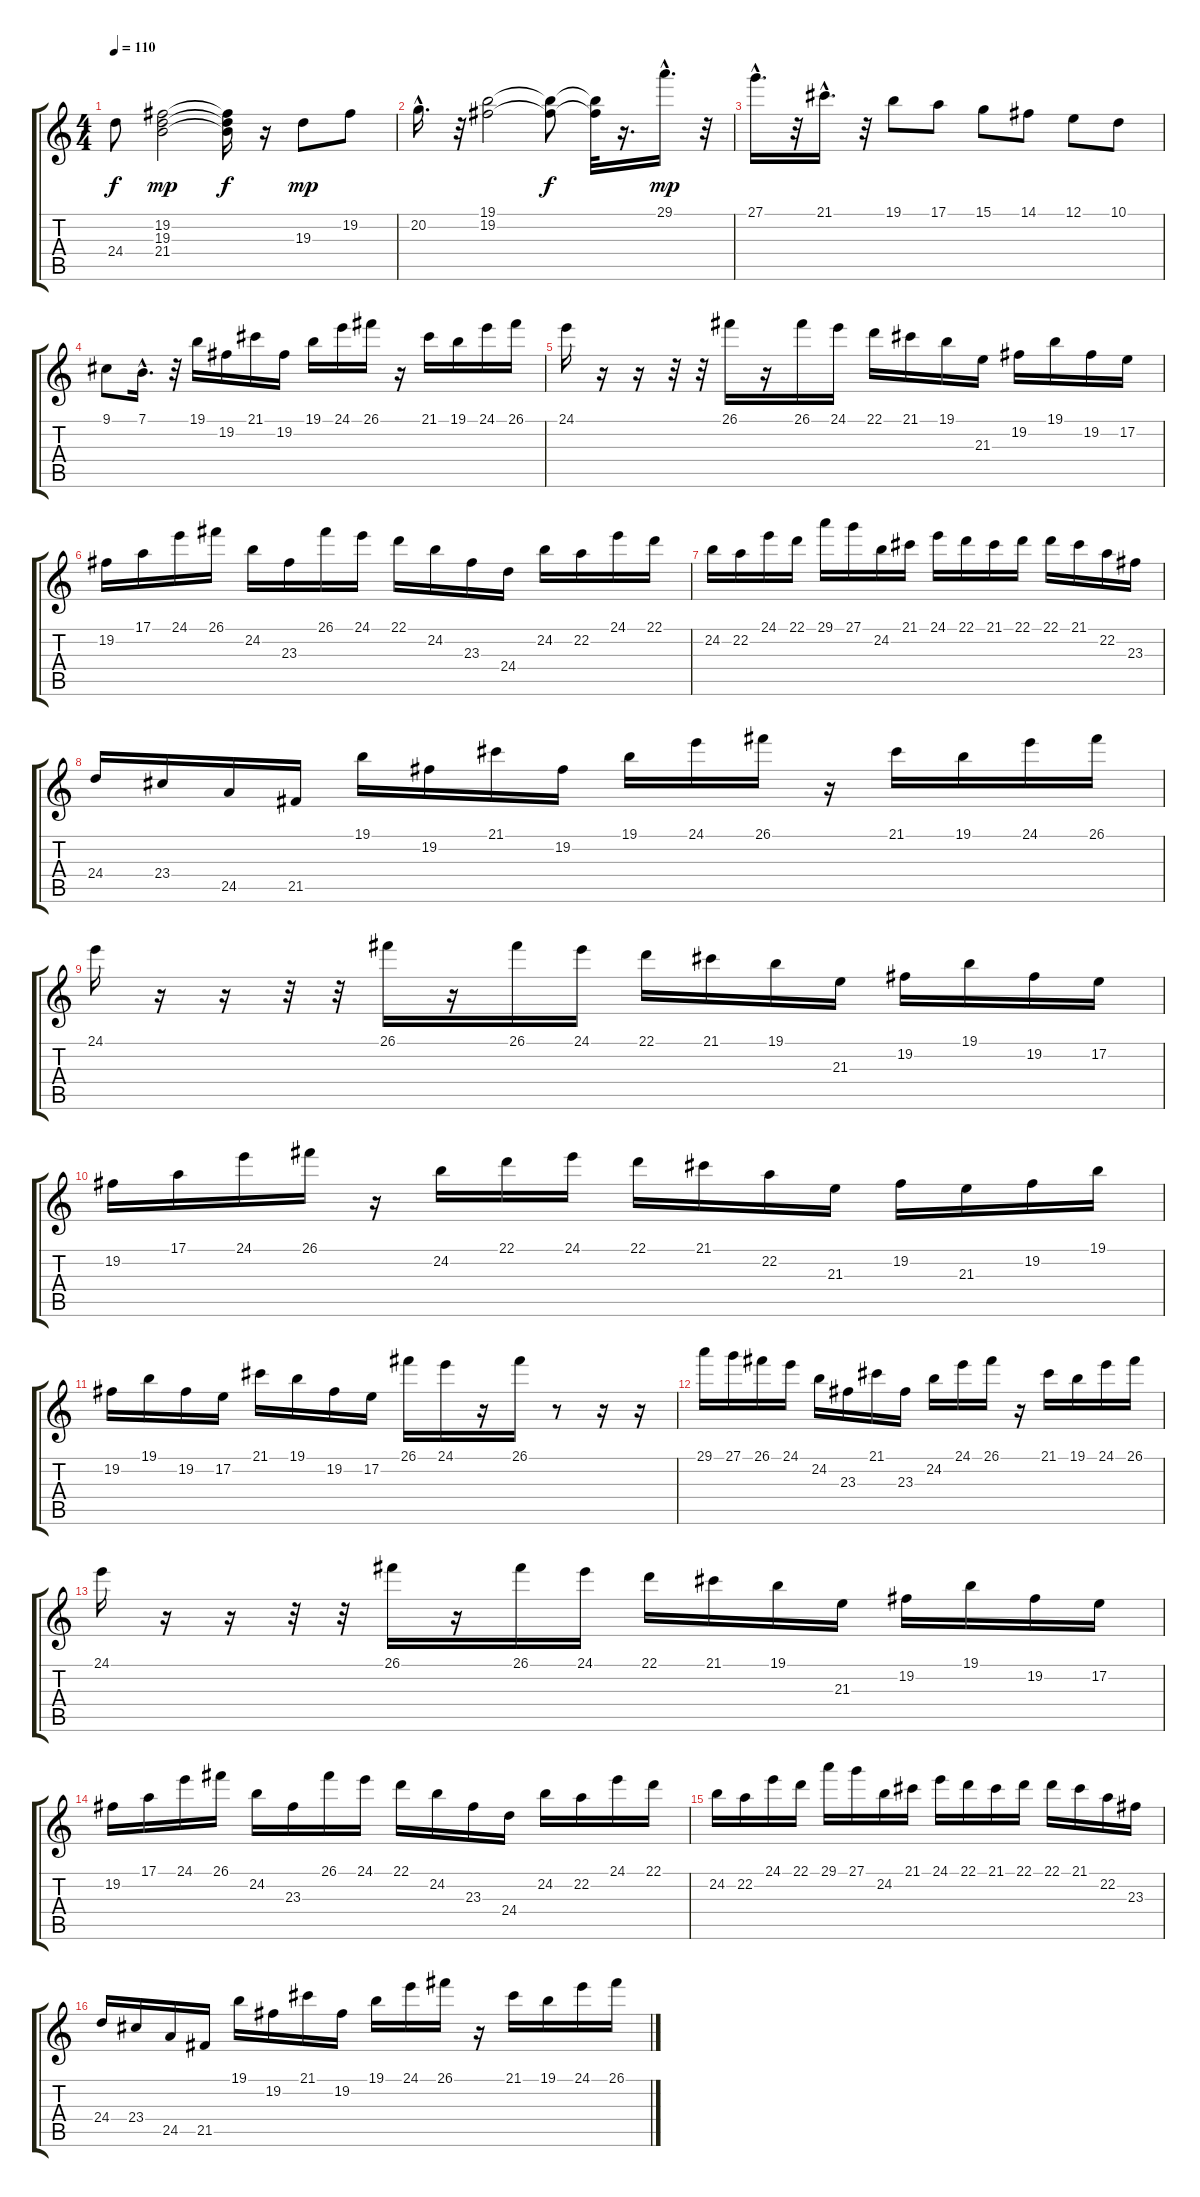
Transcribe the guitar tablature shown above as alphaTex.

\track "" {instrument acousticgrandpiano}
\staff {score tabs}
\tuning (E4 B3 G3 D3 A2 E2) {hide}
\ts (4 4)
\tempo 110
\clef g2
\ks c
24.4{t}.8{dy f} (19.2 19.3 21.4).2{dy mp} (19.2{t} 19.3{t} 21.4{t}).16{dy f} r.16 19.3.8{dy mp} 19.2.8 |
20.2{hac}.16{d} r.32 (19.1 19.2).2 (19.1{t} 19.2{t}).8{dy f} (19.1{t} 19.2{t}).32 r.16{d} 29.1{hac}.16{d dy mp} r.32 |
27.1{hac}.16{d} r.32 21.1{hac}.16{d} r.32 19.1.8 17.1.8 15.1.8 14.1.8 12.1.8 10.1.8 |
9.1.8 7.1{hac}.16{d} r.32 19.1.16 19.2.16 21.1.16 19.2.16 19.1.16 24.1.16 26.1.16 r.16 21.1.16 19.1.16 24.1.16 26.1.16 |
24.1.16 r.16 r.16 r.32 r.32 26.1.16 r.16 26.1.16 24.1.16 22.1.16 21.1.16 19.1.16 21.3.16 19.2.16 19.1.16 19.2.16 17.2.16 |
19.2.16 17.1.16 24.1.16 26.1.16 24.2.16 23.3.16 26.1.16 24.1.16 22.1.16 24.2.16 23.3.16 24.4.16 24.2.16 22.2.16 24.1.16 22.1.16 |
24.2.16 22.2.16 24.1.16 22.1.16 29.1.16 27.1.16 24.2.16 21.1.16 24.1.16 22.1.16 21.1.16 22.1.16 22.1.16 21.1.16 22.2.16 23.3.16 |
24.4.16 23.4.16 24.5.16 21.5.16 19.1.16 19.2.16 21.1.16 19.2.16 19.1.16 24.1.16 26.1.16 r.16 21.1.16 19.1.16 24.1.16 26.1.16 |
24.1.16 r.16 r.16 r.32 r.32 26.1.16 r.16 26.1.16 24.1.16 22.1.16 21.1.16 19.1.16 21.3.16 19.2.16 19.1.16 19.2.16 17.2.16 |
19.2.16 17.1.16 24.1.16 26.1.16 r.16 24.2.16 22.1.16 24.1.16 22.1.16 21.1.16 22.2.16 21.3.16 19.2.16 21.3.16 19.2.16 19.1.16 |
19.2.16 19.1.16 19.2.16 17.2.16 21.1.16 19.1.16 19.2.16 17.2.16 26.1.16 24.1.16 r.16 26.1.16 r.8 r.16 r.16 |
29.1.16 27.1.16 26.1.16 24.1.16 24.2.16 23.3.16 21.1.16 23.3.16 24.2.16 24.1.16 26.1.16 r.16 21.1.16 19.1.16 24.1.16 26.1.16 |
24.1.16 r.16 r.16 r.32 r.32 26.1.16 r.16 26.1.16 24.1.16 22.1.16 21.1.16 19.1.16 21.3.16 19.2.16 19.1.16 19.2.16 17.2.16 |
19.2.16 17.1.16 24.1.16 26.1.16 24.2.16 23.3.16 26.1.16 24.1.16 22.1.16 24.2.16 23.3.16 24.4.16 24.2.16 22.2.16 24.1.16 22.1.16 |
24.2.16 22.2.16 24.1.16 22.1.16 29.1.16 27.1.16 24.2.16 21.1.16 24.1.16 22.1.16 21.1.16 22.1.16 22.1.16 21.1.16 22.2.16 23.3.16 |
24.4.16 23.4.16 24.5.16 21.5.16 19.1.16 19.2.16 21.1.16 19.2.16 19.1.16 24.1.16 26.1.16 r.16 21.1.16 19.1.16 24.1.16 26.1.16
